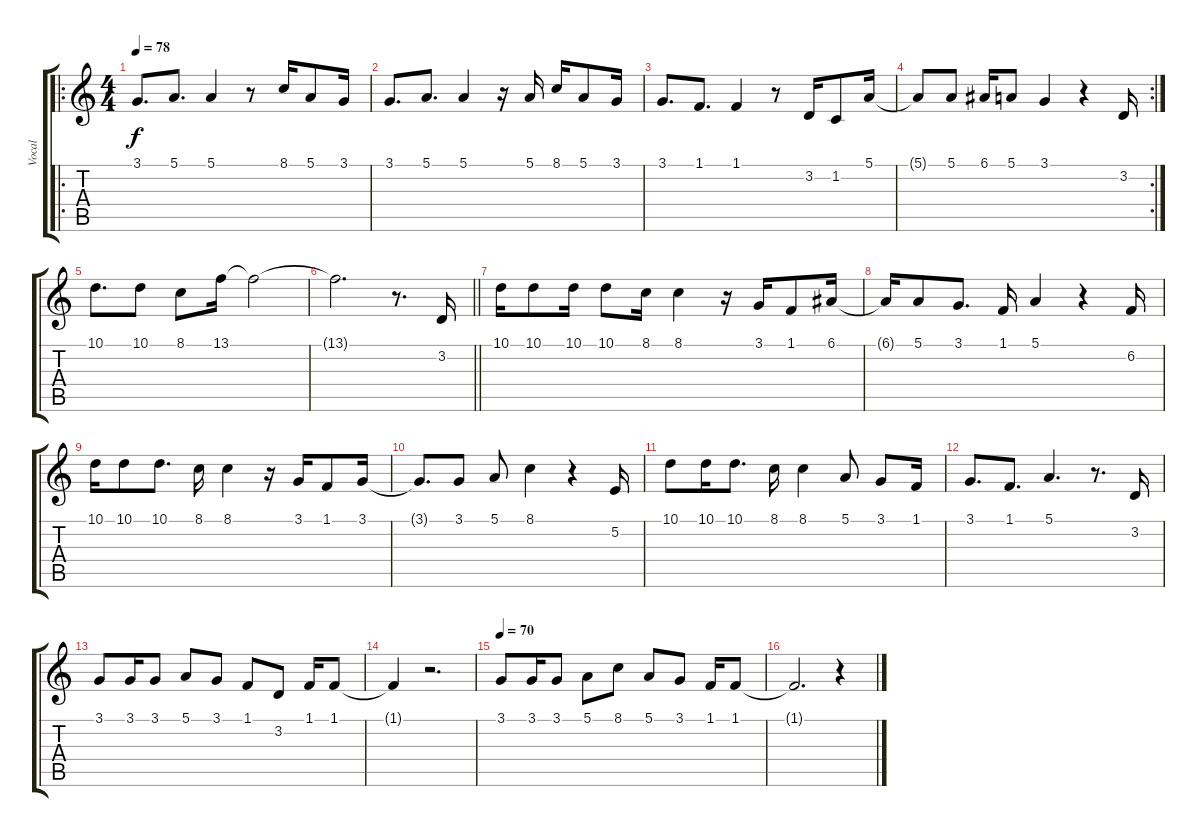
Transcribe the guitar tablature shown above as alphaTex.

\track ("Vocal" "Vocal") {instrument flute}
\staff {score tabs}
\tuning (E4 B3 G3 D3 A2 E2) {hide}
\ro
\ts (4 4)
\section ("" "")
\tempo 78
\clef g2
\ks c
3.1.8{d dy f} 5.1.8{d} 5.1.4 r.8 8.1.16 5.1.8 3.1.16 |
3.1.8{d} 5.1.8{d} 5.1.4 r.16 5.1.16 8.1.16 5.1.8 3.1.16 |
3.1.8{d} 1.1.8{d} 1.1.4 r.8 3.2.16 1.2.8 5.1.16 |
\rc 2
5.1{t}.8 5.1.8 6.1.16 5.1.8 3.1.4 r.4 3.2.16 |
10.1.8{d} 10.1.8 8.1.8 13.1.16 13.1{t}.2 |
\barLineRight lightlight
13.1{t}.2{d} r.8{d} 3.2.16 |
\section ("" "")
10.1.16 10.1.8 10.1.16 10.1.8 8.1.16 8.1.4 r.16 3.1.16 1.1.8 6.1.16 |
6.1{t}.16 5.1.8 3.1.8{d} 1.1.16 5.1.4 r.4 6.2.16 |
10.1.16 10.1.8 10.1.8{d} 8.1.16 8.1.4 r.16 3.1.16 1.1.8 3.1.16 |
3.1{t}.8{d} 3.1.8 5.1.8 8.1.4 r.4 5.2.16 |
10.1.8 10.1.16 10.1.8{d} 8.1.16 8.1.4 5.1.8 3.1.8 1.1.16 |
3.1.8{d} 1.1.8{d} 5.1.4{d} r.8{d} 3.2.16 |
3.1.8 3.1.16 3.1.8 5.1.8 3.1.8 1.1.8 3.2.8 1.1.16 1.1.8 |
1.1{t}.4 r.2{d} |
\tempo 70
3.1.8 3.1.16 3.1.8 5.1.8 8.1.8 5.1.8 3.1.8 1.1.16 1.1.8 |
1.1{t}.2{d} r.4
